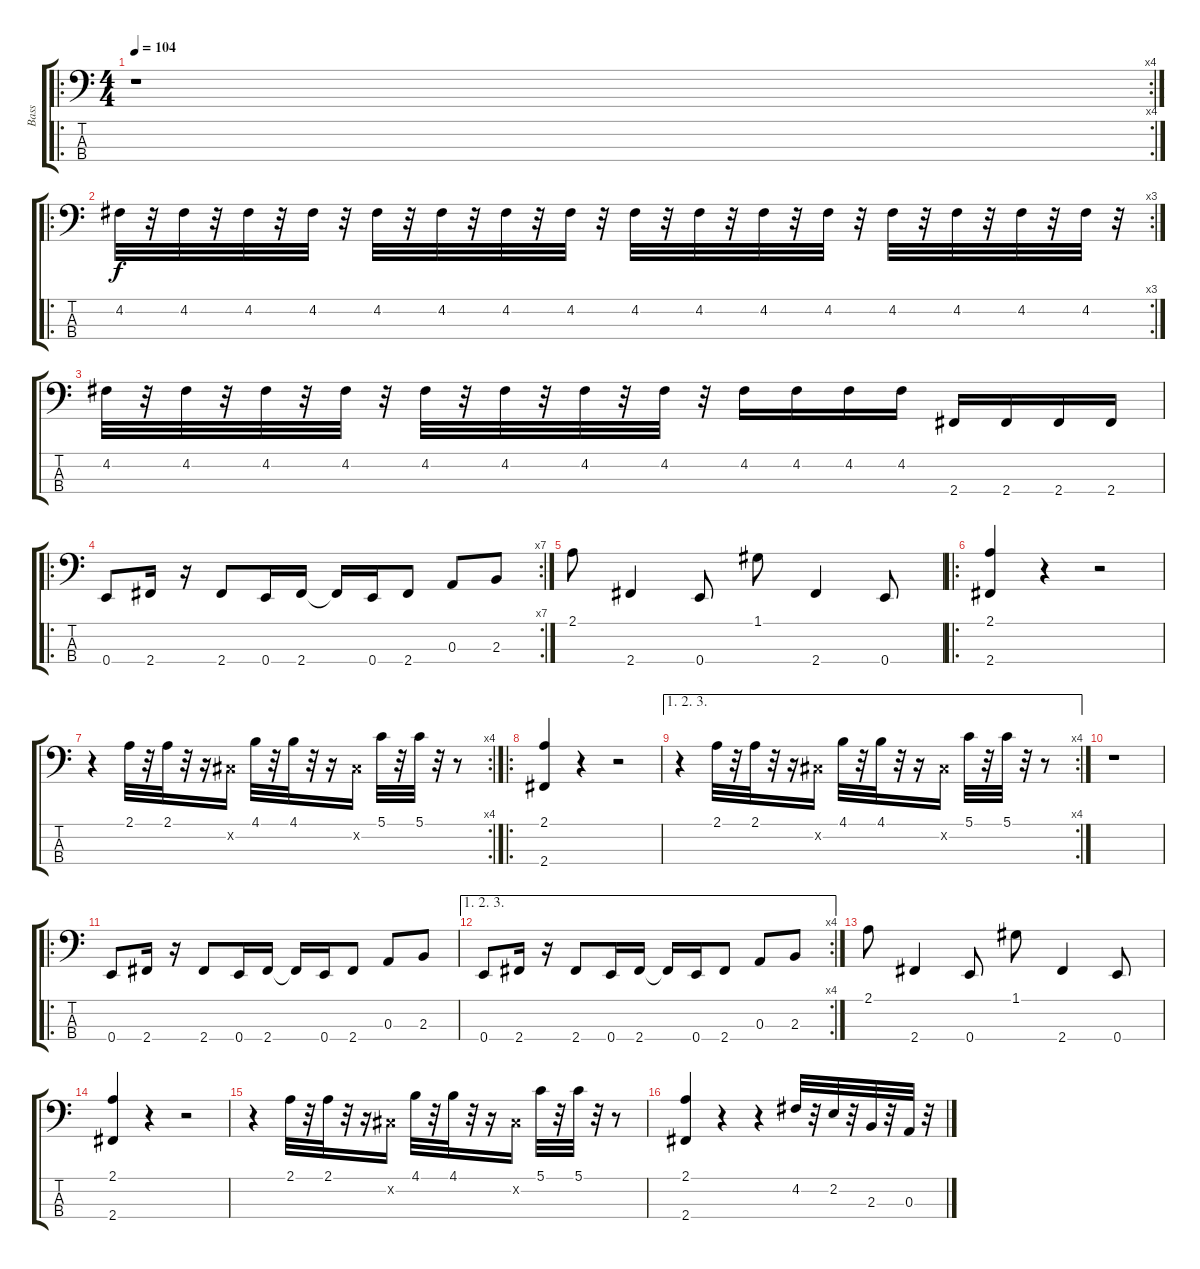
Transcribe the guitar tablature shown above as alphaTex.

\track ("Bass" "Bass") {instrument electricbasspick}
\staff {score tabs}
\tuning (G2 D2 A1 E1) {hide}
\ro
\rc 4
\ts (4 4)
\tempo 104
\clef f4
\ks c
r.1{dy f instrument electricbasspick} |
\ro
\rc 3
4.2.32 r.32 4.2.32 r.32 4.2.32 r.32 4.2.32 r.32 4.2.32 r.32 4.2.32 r.32 4.2.32 r.32 4.2.32 r.32 4.2.32 r.32 4.2.32 r.32 4.2.32 r.32 4.2.32 r.32 4.2.32 r.32 4.2.32 r.32 4.2.32 r.32 4.2.32 r.32 |
4.2.32 r.32 4.2.32 r.32 4.2.32 r.32 4.2.32 r.32 4.2.32 r.32 4.2.32 r.32 4.2.32 r.32 4.2.32 r.32 4.2.16 4.2.16 4.2.16 4.2.16 2.4.16 2.4.16 2.4.16 2.4.16 |
\ro
\rc 7
0.4.8 2.4.16 r.16 2.4.8 0.4.16 2.4.16 2.4{t}.16 0.4.16 2.4.8 0.3.8 2.3.8 |
2.1.8 2.4.4 0.4.8 1.1.8 2.4.4 0.4.8 |
\ro
(2.1 2.4).4 r.4 r.2 |
\rc 4
r.4 2.1.32 r.32 2.1.32 r.32 r.16 -1.2{x}.16 4.1.32 r.32 4.1.32 r.32 r.16 -1.2{x}.16 5.1.32 r.32 5.1.32 r.32 r.8 |
\ro
(2.1 2.4).4 r.4 r.2 |
\ae (1 2 3)
\rc 4
r.4 2.1.32 r.32 2.1.32 r.32 r.16 -1.2{x}.16 4.1.32 r.32 4.1.32 r.32 r.16 -1.2{x}.16 5.1.32 r.32 5.1.32 r.32 r.8 |
r.1 |
\ro
0.4.8 2.4.16 r.16 2.4.8 0.4.16 2.4.16 2.4{t}.16 0.4.16 2.4.8 0.3.8 2.3.8 |
\ae (1 2 3)
\rc 4
0.4.8 2.4.16 r.16 2.4.8 0.4.16 2.4.16 2.4{t}.16 0.4.16 2.4.8 0.3.8 2.3.8 |
2.1.8 2.4.4 0.4.8 1.1.8 2.4.4 0.4.8 |
(2.1 2.4).4 r.4 r.2 |
r.4 2.1.32 r.32 2.1.32 r.32 r.16 -1.2{x}.16 4.1.32 r.32 4.1.32 r.32 r.16 -1.2{x}.16 5.1.32 r.32 5.1.32 r.32 r.8 |
(2.1 2.4).4 r.4 r.4 4.2.32 r.32 2.2.32 r.32 2.3.32 r.32 0.3.32 r.32
